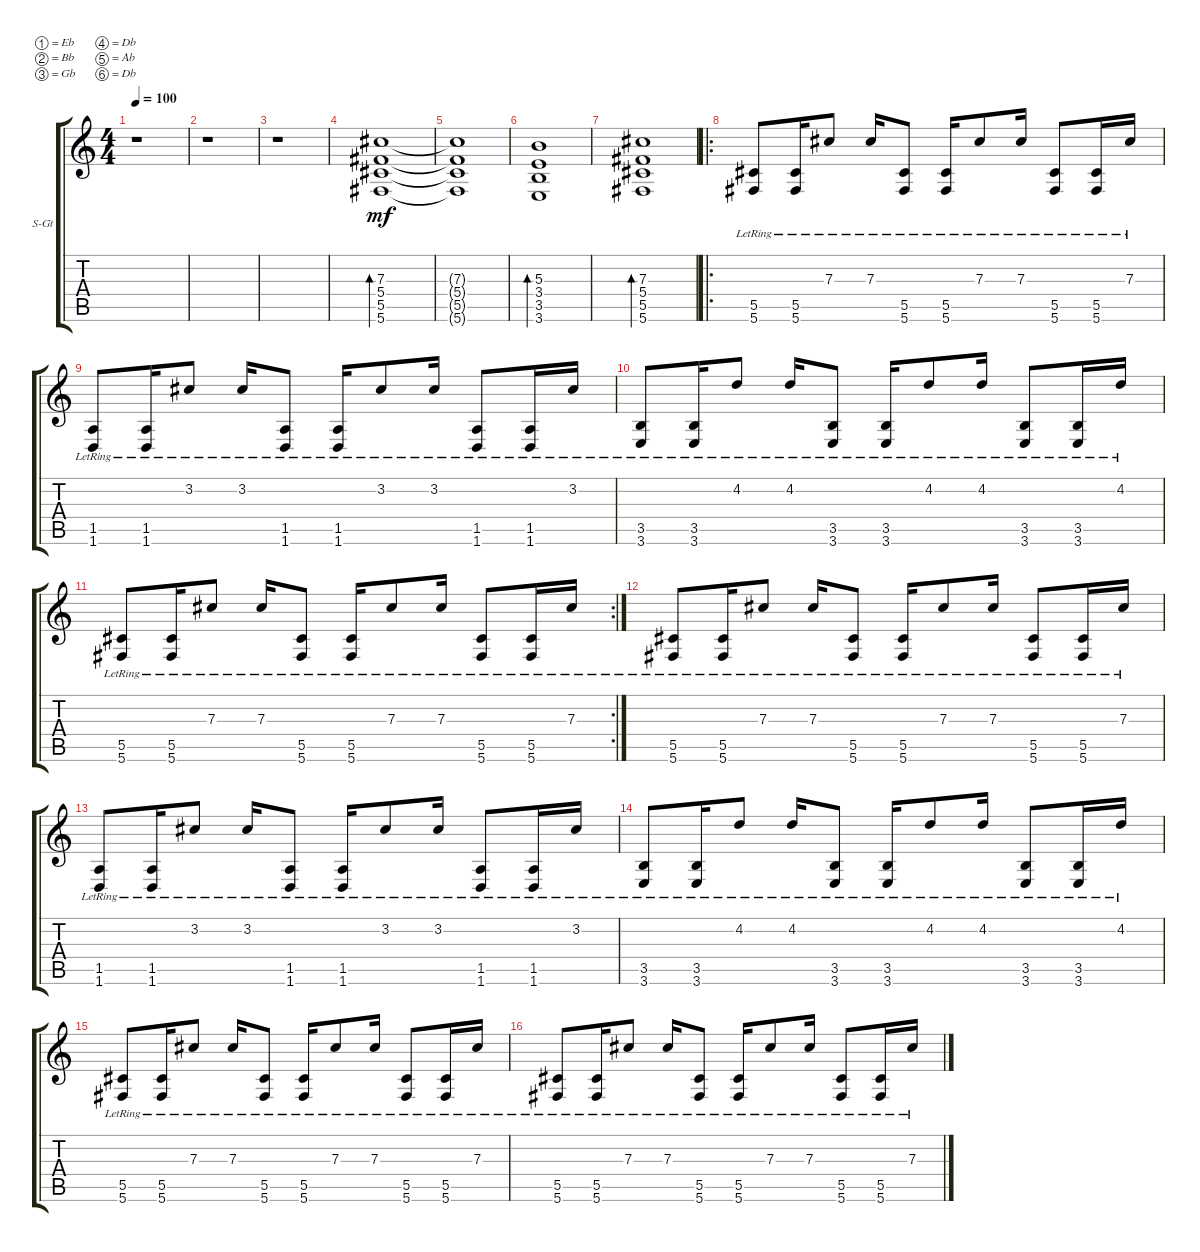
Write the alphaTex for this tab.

\bracketExtendMode groupsimilarinstruments
\firstSystemTrackNameOrientation horizontal
\otherSystemsTrackNameOrientation horizontal
\track ("Dusty acoustic" "S-Gt") {instrument acousticguitarsteel}
\staff {score tabs}
\tuning (Eb4 Bb3 Gb3 Db3 Ab2 Db2)
\ts (4 4)
\tempo 100
\clef g2
\ks c
r.1{dy mf} |
r.1 |
r.1 |
(7.3 5.4 5.5 5.6).1{bd 240} |
(7.3{t} 5.4{t} 5.5{t} 5.6{t}).1 |
(5.3 3.4 3.5 3.6).1{bd 240} |
(7.3 5.4 5.5 5.6).1{bd 240} |
\ro
(5.5{lr} 5.6{lr}).8 (5.5{lr} 5.6{lr}).16 7.3{lr}.8 7.3{lr}.16 (5.5{lr} 5.6{lr}).8 (5.5{lr} 5.6{lr}).16 7.3{lr}.8 7.3{lr}.16 (5.5{lr} 5.6{lr}).8 (5.5{lr} 5.6{lr}).16 7.3{lr}.16 |
(1.5{lr} 1.6{lr}).8 (1.5{lr} 1.6{lr}).16 3.2{lr}.8 3.2{lr}.16 (1.5{lr} 1.6{lr}).8 (1.5{lr} 1.6{lr}).16 3.2{lr}.8 3.2{lr}.16 (1.5{lr} 1.6{lr}).8 (1.5{lr} 1.6{lr}).16 3.2{lr}.16 |
(3.5{lr} 3.6{lr}).8 (3.5{lr} 3.6{lr}).16 4.2{lr}.8 4.2{lr}.16 (3.5{lr} 3.6{lr}).8 (3.5{lr} 3.6{lr}).16 4.2{lr}.8 4.2{lr}.16 (3.5{lr} 3.6{lr}).8 (3.5{lr} 3.6{lr}).16 4.2{lr}.16 |
\rc 2
(5.5{lr} 5.6{lr}).8 (5.5{lr} 5.6{lr}).16 7.3{lr}.8 7.3{lr}.16 (5.5{lr} 5.6{lr}).8 (5.5{lr} 5.6{lr}).16 7.3{lr}.8 7.3{lr}.16 (5.5{lr} 5.6{lr}).8 (5.5{lr} 5.6{lr}).16 7.3{lr}.16 |
(5.5{lr} 5.6{lr}).8 (5.5{lr} 5.6{lr}).16 7.3{lr}.8 7.3{lr}.16 (5.5{lr} 5.6{lr}).8 (5.5{lr} 5.6{lr}).16 7.3{lr}.8 7.3{lr}.16 (5.5{lr} 5.6{lr}).8 (5.5{lr} 5.6{lr}).16 7.3{lr}.16 |
(1.5{lr} 1.6{lr}).8 (1.5{lr} 1.6{lr}).16 3.2{lr}.8 3.2{lr}.16 (1.5{lr} 1.6{lr}).8 (1.5{lr} 1.6{lr}).16 3.2{lr}.8 3.2{lr}.16 (1.5{lr} 1.6{lr}).8 (1.5{lr} 1.6{lr}).16 3.2{lr}.16 |
(3.5{lr} 3.6{lr}).8 (3.5{lr} 3.6{lr}).16 4.2{lr}.8 4.2{lr}.16 (3.5{lr} 3.6{lr}).8 (3.5{lr} 3.6{lr}).16 4.2{lr}.8 4.2{lr}.16 (3.5{lr} 3.6{lr}).8 (3.5{lr} 3.6{lr}).16 4.2{lr}.16 |
(5.5{lr} 5.6{lr}).8 (5.5{lr} 5.6{lr}).16 7.3{lr}.8 7.3{lr}.16 (5.5{lr} 5.6{lr}).8 (5.5{lr} 5.6{lr}).16 7.3{lr}.8 7.3{lr}.16 (5.5{lr} 5.6{lr}).8 (5.5{lr} 5.6{lr}).16 7.3{lr}.16 |
(5.5{lr} 5.6{lr}).8 (5.5{lr} 5.6{lr}).16 7.3{lr}.8 7.3{lr}.16 (5.5{lr} 5.6{lr}).8 (5.5{lr} 5.6{lr}).16 7.3{lr}.8 7.3{lr}.16 (5.5{lr} 5.6{lr}).8 (5.5{lr} 5.6{lr}).16 7.3{lr}.16
